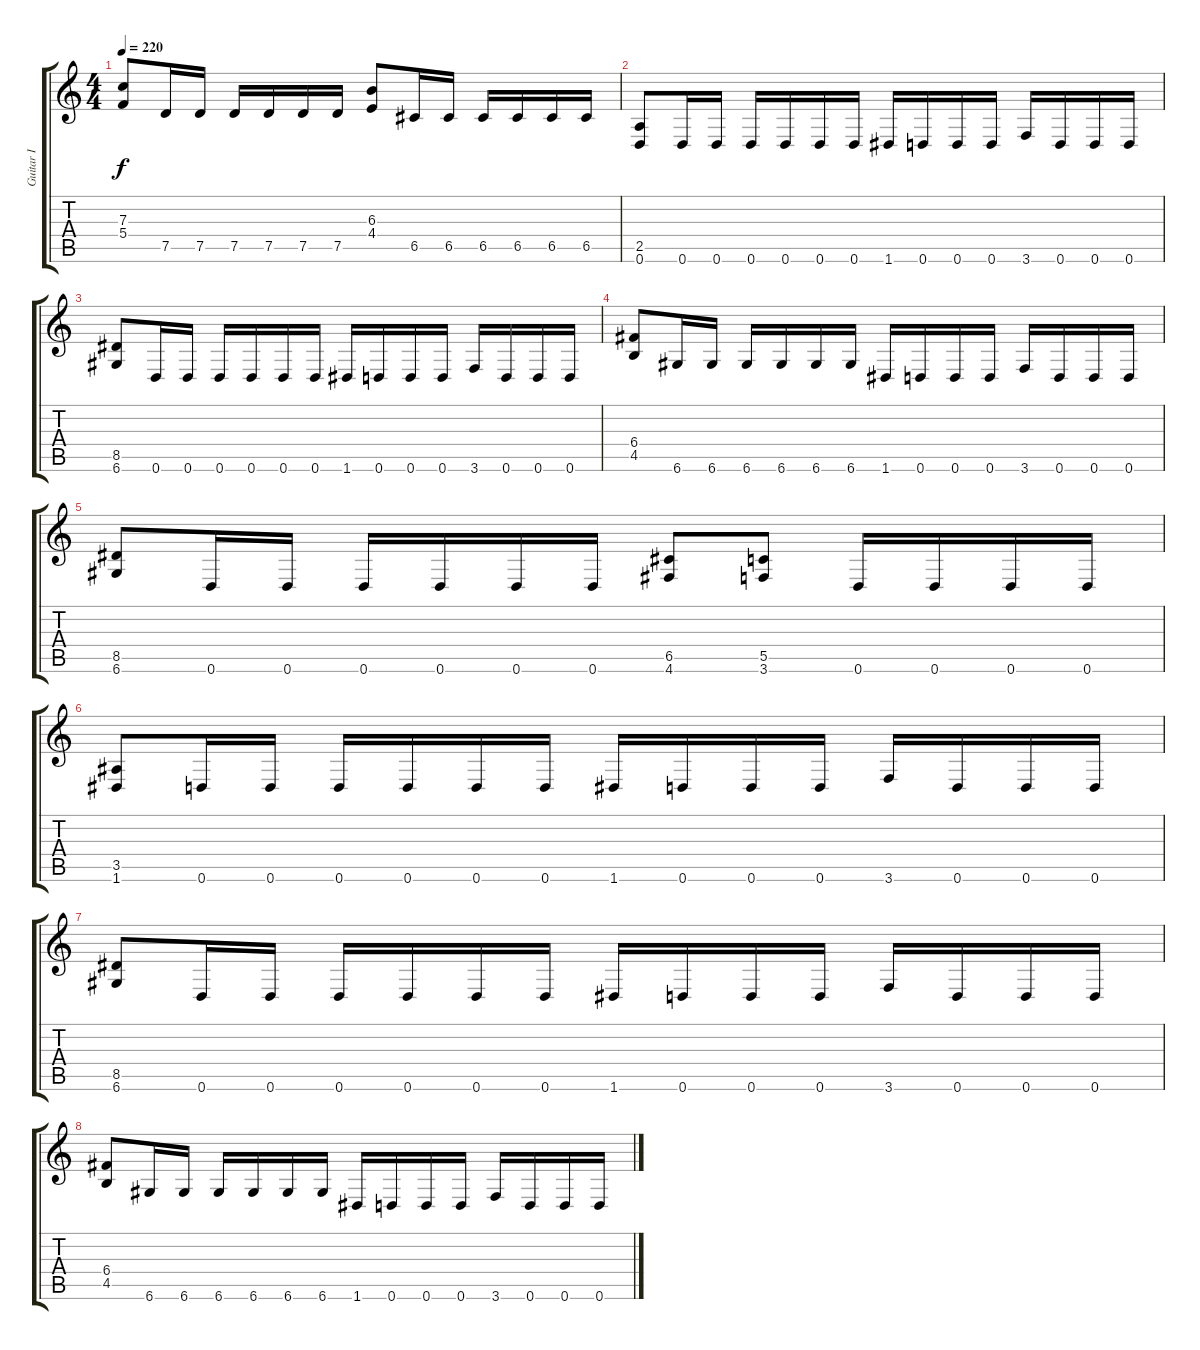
\track ("Guitar I" "Guitar I") {instrument distortionguitar}
\staff {score tabs}
\tuning (D4 A3 F3 C3 G2 D2) {hide}
\ts (4 4)
\tempo 220
\clef g2
\ks c
(7.3 5.4).8{dy f} 7.5.16 7.5.16 7.5.16 7.5.16 7.5.16 7.5.16 (6.3 4.4).8 6.5.16 6.5.16 6.5.16 6.5.16 6.5.16 6.5.16 |
(2.5 0.6).8 0.6.16 0.6.16 0.6.16 0.6.16 0.6.16 0.6.16 1.6.16 0.6.16 0.6.16 0.6.16 3.6.16 0.6.16 0.6.16 0.6.16 |
(8.5 6.6).8 0.6.16 0.6.16 0.6.16 0.6.16 0.6.16 0.6.16 1.6.16 0.6.16 0.6.16 0.6.16 3.6.16 0.6.16 0.6.16 0.6.16 |
(6.4 4.5).8 6.6.16 6.6.16 6.6.16 6.6.16 6.6.16 6.6.16 1.6.16 0.6.16 0.6.16 0.6.16 3.6.16 0.6.16 0.6.16 0.6.16 |
(8.5 6.6).8 0.6.16 0.6.16 0.6.16 0.6.16 0.6.16 0.6.16 (6.5 4.6).8 (5.5 3.6).8 0.6.16 0.6.16 0.6.16 0.6.16 |
(3.5 1.6).8 0.6.16 0.6.16 0.6.16 0.6.16 0.6.16 0.6.16 1.6.16 0.6.16 0.6.16 0.6.16 3.6.16 0.6.16 0.6.16 0.6.16 |
(8.5 6.6).8 0.6.16 0.6.16 0.6.16 0.6.16 0.6.16 0.6.16 1.6.16 0.6.16 0.6.16 0.6.16 3.6.16 0.6.16 0.6.16 0.6.16 |
(6.4 4.5).8 6.6.16 6.6.16 6.6.16 6.6.16 6.6.16 6.6.16 1.6.16 0.6.16 0.6.16 0.6.16 3.6.16 0.6.16 0.6.16 0.6.16
